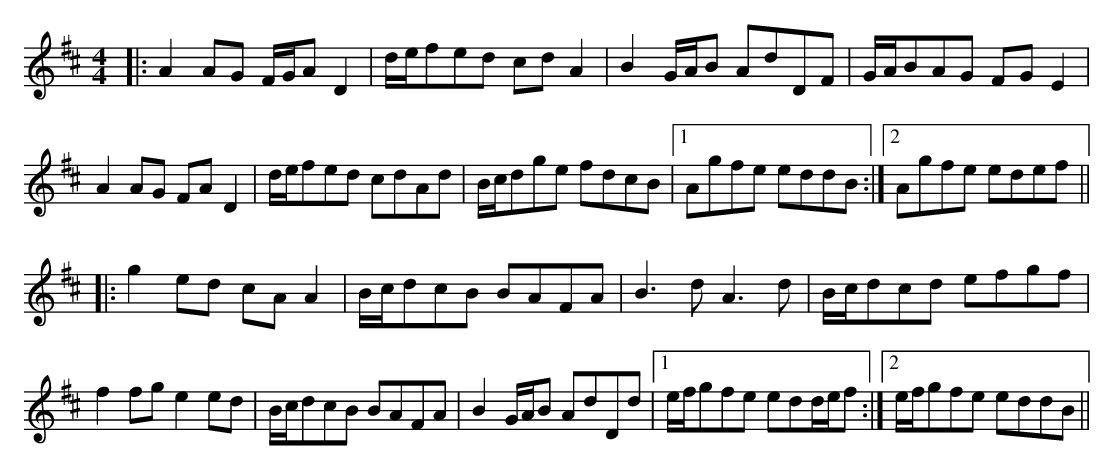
X:1
M:4/4
K:D
|:A2AG F/G/AD2|d/e/fed cdA2|B2G/A/B AdDF|G/A/BAG FGE2|
A2AG FAD2|d/e/fed cdAd|B/c/dge fdcB|1 Agfe eddB:|2 Agfe edef||
|:g2ed cAA2|B/c/dcB BAFA|B3d A3d|B/c/dcd efgf|
f2fg e2ed|B/c/dcB BAFA|B2G/A/B AdDd|1 e/f/gfe edd/e/f:|2 e/f/gfe eddB||
